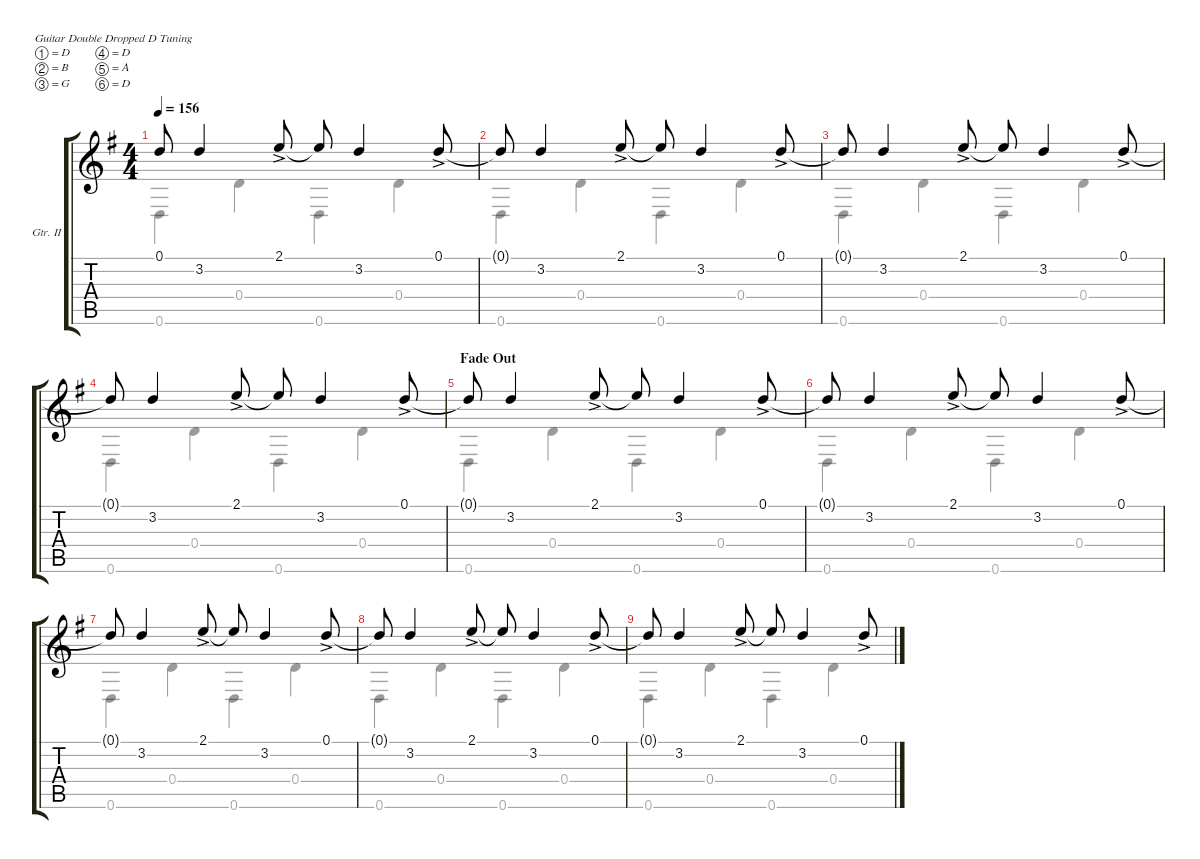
\defaultSystemsLayout 4
\hideDynamics
\bracketExtendMode groupsimilarinstruments
\firstSystemTrackNameOrientation horizontal
\otherSystemsTrackNameOrientation horizontal
\track ("Guitar II" "Gtr. II") {instrument acousticguitarsteel}
\staff {score tabs}
\tuning (D4 B3 G3 D3 A2 D2)
\voice
\ts (4 4)
\tempo 156
\clef g2
\ks g
0.1{t}.8{dy mp} 3.2.4 2.1{ac}.8 2.1{t}.8 3.2.4 0.1{ac}.8 |
0.1{t}.8 3.2.4 2.1{ac}.8 2.1{t}.8 3.2.4 0.1{ac}.8 |
0.1{t}.8 3.2.4 2.1{ac}.8 2.1{t}.8 3.2.4 0.1{ac}.8 |
0.1{t}.8 3.2.4 2.1{ac}.8 2.1{t}.8 3.2.4 0.1{ac}.8 |
\section ("" "Fade Out")
0.1{t}.8 3.2.4 2.1{ac}.8 2.1{t}.8 3.2.4 0.1{ac}.8 |
0.1{t}.8 3.2.4 2.1{ac}.8 2.1{t}.8 3.2.4 0.1{ac}.8 |
0.1{t}.8 3.2.4 2.1{ac}.8 2.1{t}.8 3.2.4 0.1{ac}.8 |
0.1{t}.8 3.2.4 2.1{ac}.8 2.1{t}.8 3.2.4 0.1{ac}.8 |
0.1{t}.8 3.2.4 2.1{ac}.8 2.1{t}.8 3.2.4 0.1{ac}.8
\voice
\clef g2
\ottava regular
\simile none
\ks g
0.6.4{dy mp} 0.4.4 0.6.4 0.4.4 |
0.6.4 0.4.4 0.6.4 0.4.4 |
0.6.4 0.4.4 0.6.4 0.4.4 |
0.6.4 0.4.4 0.6.4 0.4.4 |
0.6.4 0.4.4 0.6.4 0.4.4 |
0.6.4 0.4.4 0.6.4 0.4.4 |
0.6.4 0.4.4 0.6.4 0.4.4 |
0.6.4 0.4.4 0.6.4 0.4.4 |
0.6.4 0.4.4 0.6.4 0.4.4
